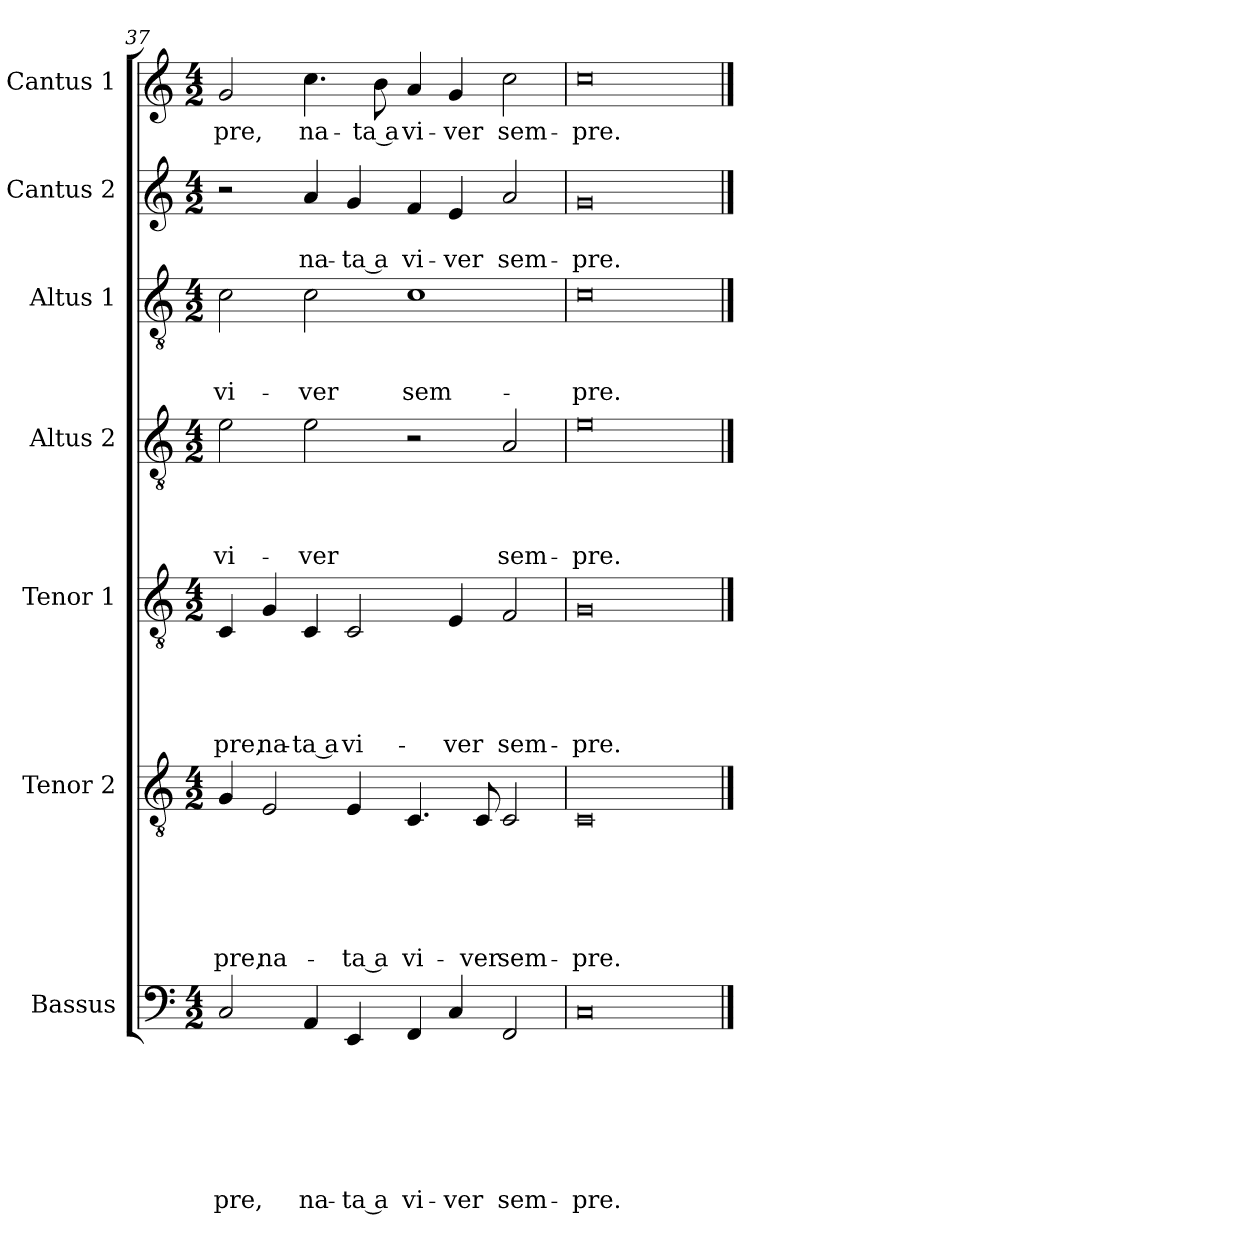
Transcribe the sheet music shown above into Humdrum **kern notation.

**kern	**text	**text	**text	**text	**text	**text	**text	**kern	**text	**text	**text	**text	**text	**text	**kern	**text	**text	**text	**text	**text	**kern	**text	**text	**text	**text	**kern	**text	**text	**text	**kern	**text	**text	**kern	**text
*part7	*part7	*part7	*part7	*part7	*part7	*part7	*part7	*part6	*part6	*part6	*part6	*part6	*part6	*part6	*part5	*part5	*part5	*part5	*part5	*part5	*part4	*part4	*part4	*part4	*part4	*part3	*part3	*part3	*part3	*part2	*part2	*part2	*part1	*part1
*staff7	*staff7	*staff7	*staff7	*staff7	*staff7	*staff7	*staff7	*staff6	*staff6	*staff6	*staff6	*staff6	*staff6	*staff6	*staff5	*staff5	*staff5	*staff5	*staff5	*staff5	*staff4	*staff4	*staff4	*staff4	*staff4	*staff3	*staff3	*staff3	*staff3	*staff2	*staff2	*staff2	*staff1	*staff1
*I"Bassus	*	*	*	*	*	*	*	*I"Tenor 2	*	*	*	*	*	*	*I"Tenor 1	*	*	*	*	*	*I"Altus 2	*	*	*	*	*I"Altus 1	*	*	*	*I"Cantus 2	*	*	*I"Cantus 1	*
*clefF4	*	*	*	*	*	*	*	*clefGv2	*	*	*	*	*	*	*clefGv2	*	*	*	*	*	*clefGv2	*	*	*	*	*clefGv2	*	*	*	*clefG2	*	*	*clefG2	*
*k[]	*	*	*	*	*	*	*	*k[]	*	*	*	*	*	*	*k[]	*	*	*	*	*	*k[]	*	*	*	*	*k[]	*	*	*	*k[]	*	*	*k[]	*
*a:	*	*	*	*	*	*	*	*a:	*	*	*	*	*	*	*a:	*	*	*	*	*	*a:	*	*	*	*	*a:	*	*	*	*a:	*	*	*a:	*
*M4/2	*	*	*	*	*	*	*	*M4/2	*	*	*	*	*	*	*M4/2	*	*	*	*	*	*M4/2	*	*	*	*	*M4/2	*	*	*	*M4/2	*	*	*M4/2	*
=37	=37	=37	=37	=37	=37	=37	=37	=37	=37	=37	=37	=37	=37	=37	=37	=37	=37	=37	=37	=37	=37	=37	=37	=37	=37	=37	=37	=37	=37	=37	=37	=37	=37	=37
!	!	!	!	!	!	!	!LO:LY:b	!	!	!	!	!	!	!LO:LY:b	!	!	!	!	!	!LO:LY:b	!	!	!	!	!LO:LY:b	!	!	!	!LO:LY:b	!	!	!	!	!LO:LY:b
2C/	.	.	.	.	.	.	-pre,	4G/	.	.	.	.	.	-pre,	4C/	.	.	.	.	-pre,	2e\	.	.	.	vi-	2c\	.	.	vi-	2r	.	.	2g/	-pre,
!	!	!	!	!	!	!	!	!	!	!	!	!	!	!LO:LY:b	!	!	!	!	!	!LO:LY:b	!	!	!	!	!	!	!	!	!	!	!	!	!	!
.	.	.	.	.	.	.	.	2E/	.	.	.	.	.	na-	4G/	.	.	.	.	na-	.	.	.	.	.	.	.	.	.	.	.	.	.	.
!	!	!	!	!	!	!	!LO:LY:b	!	!	!	!	!	!	!	!	!	!	!	!	!LO:LY:b	!	!	!	!	!LO:LY:b	!	!	!	!LO:LY:b	!	!	!LO:LY:b	!	!LO:LY:b
4AA/	.	.	.	.	.	.	na-	.	.	.	.	.	.	.	4C/	.	.	.	.	-ta a	2e\	.	.	.	-ver	2c\	.	.	-ver	4a/	.	na-	4.cc\	na-
!	!	!	!	!	!	!	!LO:LY:b	!	!	!	!	!	!	!LO:LY:b	!	!	!	!	!	!LO:LY:b	!	!	!	!	!	!	!	!	!	!	!	!LO:LY:b	!	!
4EE/	.	.	.	.	.	.	-ta a	4E/	.	.	.	.	.	-ta a	2C/	.	.	.	.	vi-	.	.	.	.	.	.	.	.	.	4g/	.	-ta a	.	.
!	!	!	!	!	!	!	!	!	!	!	!	!	!	!	!	!	!	!	!	!	!	!	!	!	!	!	!	!	!	!	!	!	!	!LO:LY:b
.	.	.	.	.	.	.	.	.	.	.	.	.	.	.	.	.	.	.	.	.	.	.	.	.	.	.	.	.	.	.	.	.	8b\	-ta a
!	!	!	!	!	!	!	!LO:LY:b	!	!	!	!	!	!	!LO:LY:b	!	!	!	!	!	!	!	!	!	!	!	!	!	!	!LO:LY:b	!	!	!LO:LY:b	!	!LO:LY:b
4FF/	.	.	.	.	.	.	vi-	4.C/	.	.	.	.	.	vi-	.	.	.	.	.	.	2r	.	.	.	.	1c	.	.	sem-	4f/	.	vi-	4a/	vi-
!	!	!	!	!	!	!	!LO:LY:b	!	!	!	!	!	!	!	!	!	!	!	!	!LO:LY:b	!	!	!	!	!	!	!	!	!	!	!	!LO:LY:b	!	!LO:LY:b
4C/	.	.	.	.	.	.	-ver	.	.	.	.	.	.	.	4E/	.	.	.	.	-ver	.	.	.	.	.	.	.	.	.	4e/	.	-ver	4g/	-ver
!	!	!	!	!	!	!	!	!	!	!	!	!	!	!LO:LY:b	!	!	!	!	!	!	!	!	!	!	!	!	!	!	!	!	!	!	!	!
.	.	.	.	.	.	.	.	8C/	.	.	.	.	.	-ver	.	.	.	.	.	.	.	.	.	.	.	.	.	.	.	.	.	.	.	.
!	!	!	!	!	!	!	!LO:LY:b	!	!	!	!	!	!	!LO:LY:b	!	!	!	!	!	!LO:LY:b	!	!	!	!	!LO:LY:b	!	!	!	!	!	!	!LO:LY:b	!	!LO:LY:b
2FF/	.	.	.	.	.	.	sem-	2C/	.	.	.	.	.	sem-	2F/	.	.	.	.	sem-	2A/	.	.	.	sem-	.	.	.	.	2a/	.	sem-	2cc\	sem-
=38	=38	=38	=38	=38	=38	=38	=38	=38	=38	=38	=38	=38	=38	=38	=38	=38	=38	=38	=38	=38	=38	=38	=38	=38	=38	=38	=38	=38	=38	=38	=38	=38	=38	=38
!	!	!	!	!	!	!	!LO:LY:b	!	!	!	!	!	!	!LO:LY:b	!	!	!	!	!	!LO:LY:b	!	!	!	!	!LO:LY:b	!	!	!	!LO:LY:b	!	!	!LO:LY:b	!	!LO:LY:b
0C	.	.	.	.	.	.	-pre.	0C	.	.	.	.	.	-pre.	0G	.	.	.	.	-pre.	0e	.	.	.	-pre.	0c	.	.	-pre.	0g	.	-pre.	0cc	-pre.
==	==	==	==	==	==	==	==	==	==	==	==	==	==	==	==	==	==	==	==	==	==	==	==	==	==	==	==	==	==	==	==	==	==	==
*-	*-	*-	*-	*-	*-	*-	*-	*-	*-	*-	*-	*-	*-	*-	*-	*-	*-	*-	*-	*-	*-	*-	*-	*-	*-	*-	*-	*-	*-	*-	*-	*-	*-	*-
